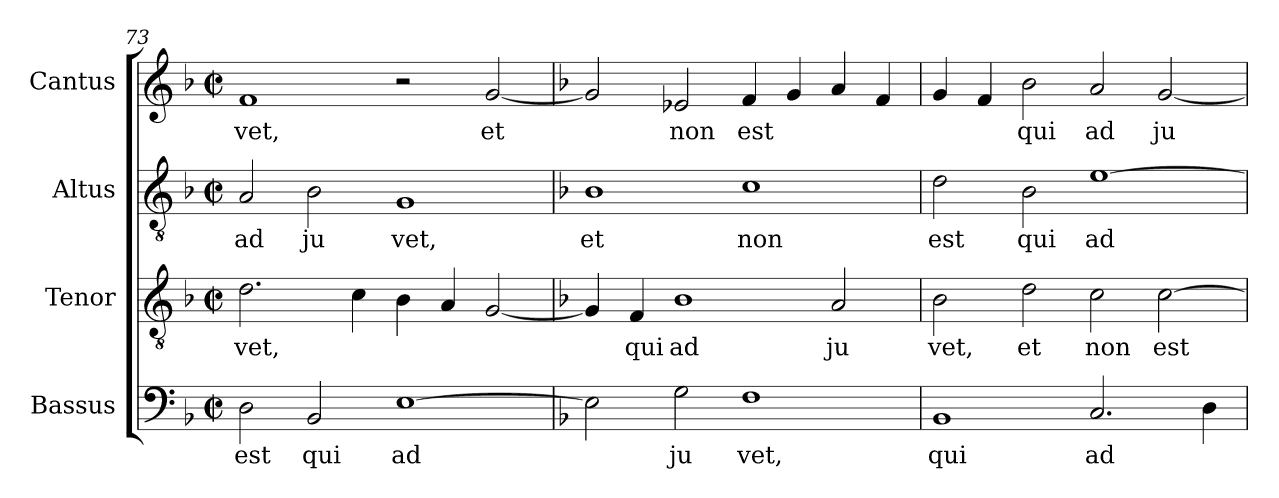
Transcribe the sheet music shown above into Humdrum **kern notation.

**kern	**text	**kern	**text	**kern	**text	**kern	**text
*part4	*part4	*part3	*part3	*part2	*part2	*part1	*part1
*staff4	*staff4	*staff3	*staff3	*staff2	*staff2	*staff1	*staff1
*I"Bassus	*	*I"Tenor	*	*I"Altus	*	*I"Cantus	*
*clefF4	*	*clefGv2	*	*clefGv2	*	*clefG2	*
*k[b-]	*	*k[b-]	*	*k[b-]	*	*k[b-]	*
*F:	*	*F:	*	*F:	*	*F:	*
*M2/2	*	*M2/2	*	*M2/2	*	*M2/2	*
*met(c|)	*	*met(c|)	*	*met(c|)	*	*met(c|)	*
=73	=73	=73	=73	=73	=73	=73	=73
!	!LO:LY:b:cj	!	!LO:LY:b	!	!LO:LY:b:cj	!	!LO:LY:b:cj
2D\	est	2.d\	vet,	2A/	ad	1f	vet,
!	!LO:LY:b:cj	!	!	!	!LO:LY:b:cj	!	!
2BB-/	qui	.	.	2B-\	ju	.	.
.	.	4c\	.	.	.	.	.
!	!LO:LY:b:cj	!	!	!	!LO:LY:b:cj	!	!
[>1E	ad	4B-\	.	1G	vet,	2r	.
.	.	4A/	.	.	.	.	.
!	!	!	!	!	!	!	!LO:LY:b:cj
.	.	[<2G/	.	.	.	[<2g/	et
=74	=74	=74	=74	=74	=74	=74	=74
*k[b-]	*	*	*	*	*	*	*
*F:	*	*	*	*	*	*	*
!	!	!	!	!	!LO:LY:b:cj	!	!
2E\]	.	4G/]	.	1B-	et	2g/]	.
!	!	!	!LO:LY:b:cj	!	!	!	!
.	.	4F/	qui	.	.	.	.
!	!LO:LY:b:cj	!	!LO:LY:b:cj	!	!	!	!LO:LY:b:cj
2G\	ju	1B-	ad	.	.	2e-X/	non
!	!LO:LY:b:cj	!	!	!	!LO:LY:b:cj	!	!LO:LY:b
1F	vet,	.	.	1c	non	4f/	est
.	.	.	.	.	.	4g/	.
!	!	!	!LO:LY:b:cj	!	!	!	!
.	.	2A/	ju	.	.	4a/	.
.	.	.	.	.	.	4f/	.
=75	=75	=75	=75	=75	=75	=75	=75
!	!LO:LY:b:cj	!	!LO:LY:b:cj	!	!LO:LY:b:cj	!	!
1BB-	qui	2B-\	vet,	2d\	est	4g/	.
.	.	.	.	.	.	4f/	.
!	!	!	!LO:LY:b:cj	!	!LO:LY:b:cj	!	!LO:LY:b:cj
.	.	2d\	et	2B-\	qui	2b-\	qui
!	!LO:LY:b:cj	!	!LO:LY:b:cj	!	!LO:LY:b:cj	!	!LO:LY:b:cj
2.C/	ad	2c\	non	[>1e	ad	2a/	ad
!	!	!	!LO:LY:b	!	!	!	!LO:LY:b:cj
.	.	[>2c\	est	.	.	[<2g/	ju
4D\	.	.	.	.	.	.	.
=	=	=	=	=	=	=	=
*-	*-	*-	*-	*-	*-	*-	*-
